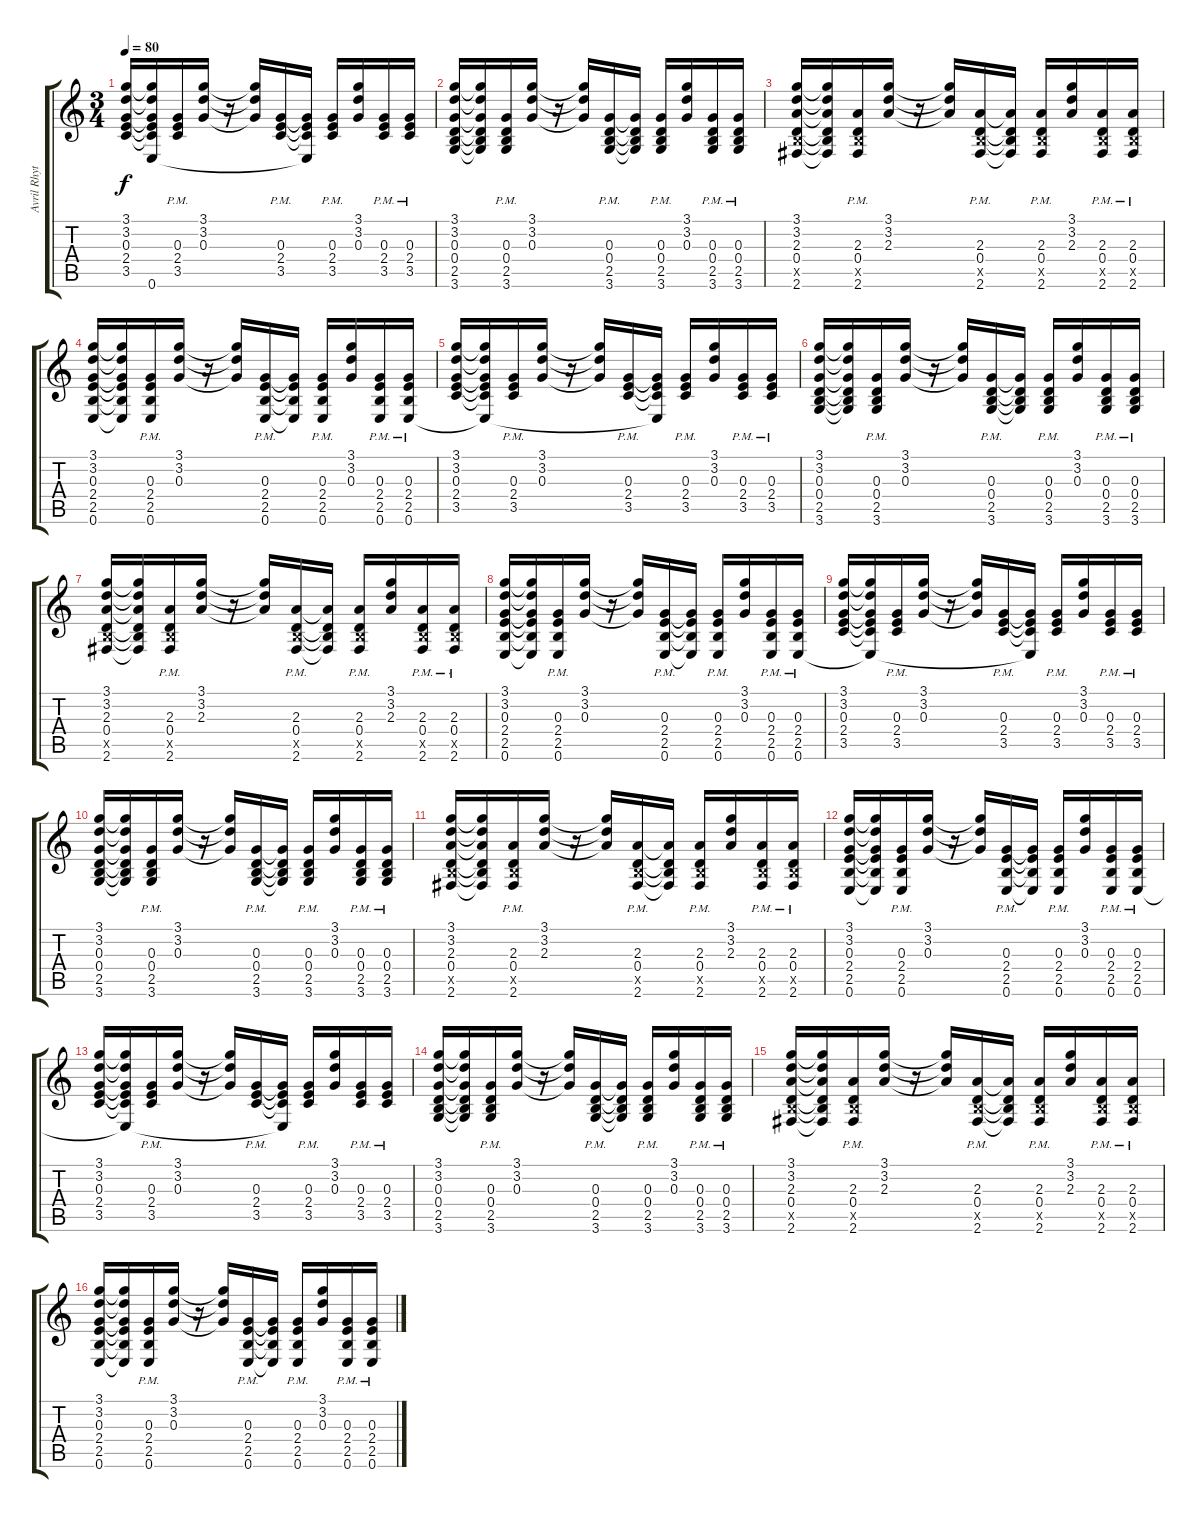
\track ("Avril Rhythm" "Avril Rhyt") {instrument distortionguitar}
\staff {score tabs}
\tuning (E4 B3 G3 D3 A2 E2) {hide}
\ts (3 4)
\tempo 80
\clef g2
\ks c
(3.1 3.2 0.3 2.4 3.5).16{dy f} (3.1{t} 3.2{t} 0.3{t} 2.4{t} 3.5{t} 0.6{t}).16 (0.3{pm} 2.4{pm} 3.5{pm}).16 (3.1 3.2 0.3).16 r.16 (3.1{t} 3.2{t} 0.3{t}).16 (0.3{pm} 2.4{pm} 3.5{pm}).16 (0.3{t} 2.4{t} 3.5{t} 0.6{t}).16 (0.3{pm} 2.4{pm} 3.5{pm}).16 (3.1 3.2 0.3).16 (0.3{pm} 2.4{pm} 3.5{pm}).16 (0.3{pm} 2.4{pm} 3.5{pm}).16 |
(3.1 3.2 0.3 0.4 2.5 3.6).16 (3.1{t} 3.2{t} 0.3{t} 0.4{t} 2.5{t} 3.6{t}).16 (0.3{pm} 0.4{pm} 2.5{pm} 3.6{pm}).16 (3.1 3.2 0.3).16 r.16 (3.1{t} 3.2{t} 0.3{t}).16 (0.3{pm} 0.4{pm} 2.5{pm} 3.6).16 (0.3{t} 0.4{t} 2.5{t} 3.6{t}).16 (0.3{pm} 0.4{pm} 2.5{pm} 3.6{pm}).16 (3.1 3.2 0.3).16 (0.3{pm} 0.4{pm} 2.5{pm} 3.6{pm}).16 (0.3{pm} 0.4{pm} 2.5{pm} 3.6{pm}).16 |
(3.1 3.2 2.3 0.4 2.5{x} 2.6).16 (3.1{t} 3.2{t} 2.3{t} 0.4{t} 2.5{t} 2.6{t}).16 (2.3{pm} 0.4{pm} 2.5{pm x} 2.6{pm}).16 (3.1 3.2 2.3).16 r.16 (3.1{t} 3.2{t} 2.3{t}).16 (2.3{pm} 0.4{pm} 2.5{pm x} 2.6).16 (2.3{t} 0.4{t} 2.5{t} 2.6{t}).16 (2.3{pm} 0.4{pm} 2.5{pm x} 2.6{pm}).16 (3.1 3.2 2.3).16 (2.3{pm} 0.4{pm} 2.5{pm x} 2.6{pm}).16 (2.3{pm} 0.4{pm} 2.5{pm x} 2.6{pm}).16 |
(3.1 3.2 0.3 2.4 2.5 0.6).16 (3.1{t} 3.2{t} 0.3{t} 2.4{t} 2.5{t} 0.6{t}).16 (0.3{pm} 2.4{pm} 2.5{pm} 0.6{pm}).16 (3.1 3.2 0.3).16 r.16 (3.1{t} 3.2{t} 0.3{t}).16 (0.3{pm} 2.4{pm} 2.5{pm} 0.6).16 (0.3{t} 2.4{t} 2.5{t} 0.6{t}).16 (0.3{pm} 2.4{pm} 2.5{pm} 0.6{pm}).16 (3.1 3.2 0.3).16 (0.3{pm} 2.4{pm} 2.5{pm} 0.6{pm}).16 (0.3{pm} 2.4{pm} 2.5{pm} 0.6{pm}).16 |
(3.1 3.2 0.3 2.4 3.5).16 (3.1{t} 3.2{t} 0.3{t} 2.4{t} 3.5{t} 0.6{t}).16 (0.3{pm} 2.4{pm} 3.5{pm}).16 (3.1 3.2 0.3).16 r.16 (3.1{t} 3.2{t} 0.3{t}).16 (0.3{pm} 2.4{pm} 3.5{pm}).16 (0.3{t} 2.4{t} 3.5{t} 0.6{t}).16 (0.3{pm} 2.4{pm} 3.5{pm}).16 (3.1 3.2 0.3).16 (0.3{pm} 2.4{pm} 3.5{pm}).16 (0.3{pm} 2.4{pm} 3.5{pm}).16 |
(3.1 3.2 0.3 0.4 2.5 3.6).16 (3.1{t} 3.2{t} 0.3{t} 0.4{t} 2.5{t} 3.6{t}).16 (0.3{pm} 0.4{pm} 2.5{pm} 3.6{pm}).16 (3.1 3.2 0.3).16 r.16 (3.1{t} 3.2{t} 0.3{t}).16 (0.3{pm} 0.4{pm} 2.5{pm} 3.6).16 (0.3{t} 0.4{t} 2.5{t} 3.6{t}).16 (0.3{pm} 0.4{pm} 2.5{pm} 3.6{pm}).16 (3.1 3.2 0.3).16 (0.3{pm} 0.4{pm} 2.5{pm} 3.6{pm}).16 (0.3{pm} 0.4{pm} 2.5{pm} 3.6{pm}).16 |
(3.1 3.2 2.3 0.4 2.5{x} 2.6).16 (3.1{t} 3.2{t} 2.3{t} 0.4{t} 2.5{t} 2.6{t}).16 (2.3{pm} 0.4{pm} 2.5{pm x} 2.6{pm}).16 (3.1 3.2 2.3).16 r.16 (3.1{t} 3.2{t} 2.3{t}).16 (2.3{pm} 0.4{pm} 2.5{pm x} 2.6).16 (2.3{t} 0.4{t} 2.5{t} 2.6{t}).16 (2.3{pm} 0.4{pm} 2.5{pm x} 2.6{pm}).16 (3.1 3.2 2.3).16 (2.3{pm} 0.4{pm} 2.5{pm x} 2.6{pm}).16 (2.3{pm} 0.4{pm} 2.5{pm x} 2.6{pm}).16 |
(3.1 3.2 0.3 2.4 2.5 0.6).16 (3.1{t} 3.2{t} 0.3{t} 2.4{t} 2.5{t} 0.6{t}).16 (0.3{pm} 2.4{pm} 2.5{pm} 0.6{pm}).16 (3.1 3.2 0.3).16 r.16 (3.1{t} 3.2{t} 0.3{t}).16 (0.3{pm} 2.4{pm} 2.5{pm} 0.6).16 (0.3{t} 2.4{t} 2.5{t} 0.6{t}).16 (0.3{pm} 2.4{pm} 2.5{pm} 0.6{pm}).16 (3.1 3.2 0.3).16 (0.3{pm} 2.4{pm} 2.5{pm} 0.6{pm}).16 (0.3{pm} 2.4{pm} 2.5{pm} 0.6{pm}).16 |
(3.1 3.2 0.3 2.4 3.5).16 (3.1{t} 3.2{t} 0.3{t} 2.4{t} 3.5{t} 0.6{t}).16 (0.3{pm} 2.4{pm} 3.5{pm}).16 (3.1 3.2 0.3).16 r.16 (3.1{t} 3.2{t} 0.3{t}).16 (0.3{pm} 2.4{pm} 3.5{pm}).16 (0.3{t} 2.4{t} 3.5{t} 0.6{t}).16 (0.3{pm} 2.4{pm} 3.5{pm}).16 (3.1 3.2 0.3).16 (0.3{pm} 2.4{pm} 3.5{pm}).16 (0.3{pm} 2.4{pm} 3.5{pm}).16 |
(3.1 3.2 0.3 0.4 2.5 3.6).16 (3.1{t} 3.2{t} 0.3{t} 0.4{t} 2.5{t} 3.6{t}).16 (0.3{pm} 0.4{pm} 2.5{pm} 3.6{pm}).16 (3.1 3.2 0.3).16 r.16 (3.1{t} 3.2{t} 0.3{t}).16 (0.3{pm} 0.4{pm} 2.5{pm} 3.6).16 (0.3{t} 0.4{t} 2.5{t} 3.6{t}).16 (0.3{pm} 0.4{pm} 2.5{pm} 3.6{pm}).16 (3.1 3.2 0.3).16 (0.3{pm} 0.4{pm} 2.5{pm} 3.6{pm}).16 (0.3{pm} 0.4{pm} 2.5{pm} 3.6{pm}).16 |
(3.1 3.2 2.3 0.4 2.5{x} 2.6).16 (3.1{t} 3.2{t} 2.3{t} 0.4{t} 2.5{t} 2.6{t}).16 (2.3{pm} 0.4{pm} 2.5{pm x} 2.6{pm}).16 (3.1 3.2 2.3).16 r.16 (3.1{t} 3.2{t} 2.3{t}).16 (2.3{pm} 0.4{pm} 2.5{pm x} 2.6).16 (2.3{t} 0.4{t} 2.5{t} 2.6{t}).16 (2.3{pm} 0.4{pm} 2.5{pm x} 2.6{pm}).16 (3.1 3.2 2.3).16 (2.3{pm} 0.4{pm} 2.5{pm x} 2.6{pm}).16 (2.3{pm} 0.4{pm} 2.5{pm x} 2.6{pm}).16 |
(3.1 3.2 0.3 2.4 2.5 0.6).16 (3.1{t} 3.2{t} 0.3{t} 2.4{t} 2.5{t} 0.6{t}).16 (0.3{pm} 2.4{pm} 2.5{pm} 0.6{pm}).16 (3.1 3.2 0.3).16 r.16 (3.1{t} 3.2{t} 0.3{t}).16 (0.3{pm} 2.4{pm} 2.5{pm} 0.6).16 (0.3{t} 2.4{t} 2.5{t} 0.6{t}).16 (0.3{pm} 2.4{pm} 2.5{pm} 0.6{pm}).16 (3.1 3.2 0.3).16 (0.3{pm} 2.4{pm} 2.5{pm} 0.6{pm}).16 (0.3{pm} 2.4{pm} 2.5{pm} 0.6{pm}).16 |
(3.1 3.2 0.3 2.4 3.5).16 (3.1{t} 3.2{t} 0.3{t} 2.4{t} 3.5{t} 0.6{t}).16 (0.3{pm} 2.4{pm} 3.5{pm}).16 (3.1 3.2 0.3).16 r.16 (3.1{t} 3.2{t} 0.3{t}).16 (0.3{pm} 2.4{pm} 3.5{pm}).16 (0.3{t} 2.4{t} 3.5{t} 0.6{t}).16 (0.3{pm} 2.4{pm} 3.5{pm}).16 (3.1 3.2 0.3).16 (0.3{pm} 2.4{pm} 3.5{pm}).16 (0.3{pm} 2.4{pm} 3.5{pm}).16 |
(3.1 3.2 0.3 0.4 2.5 3.6).16 (3.1{t} 3.2{t} 0.3{t} 0.4{t} 2.5{t} 3.6{t}).16 (0.3{pm} 0.4{pm} 2.5{pm} 3.6{pm}).16 (3.1 3.2 0.3).16 r.16 (3.1{t} 3.2{t} 0.3{t}).16 (0.3{pm} 0.4{pm} 2.5{pm} 3.6).16 (0.3{t} 0.4{t} 2.5{t} 3.6{t}).16 (0.3{pm} 0.4{pm} 2.5{pm} 3.6{pm}).16 (3.1 3.2 0.3).16 (0.3{pm} 0.4{pm} 2.5{pm} 3.6{pm}).16 (0.3{pm} 0.4{pm} 2.5{pm} 3.6{pm}).16 |
(3.1 3.2 2.3 0.4 2.5{x} 2.6).16 (3.1{t} 3.2{t} 2.3{t} 0.4{t} 2.5{t} 2.6{t}).16 (2.3{pm} 0.4{pm} 2.5{pm x} 2.6{pm}).16 (3.1 3.2 2.3).16 r.16 (3.1{t} 3.2{t} 2.3{t}).16 (2.3{pm} 0.4{pm} 2.5{pm x} 2.6).16 (2.3{t} 0.4{t} 2.5{t} 2.6{t}).16 (2.3{pm} 0.4{pm} 2.5{pm x} 2.6{pm}).16 (3.1 3.2 2.3).16 (2.3{pm} 0.4{pm} 2.5{pm x} 2.6{pm}).16 (2.3{pm} 0.4{pm} 2.5{pm x} 2.6{pm}).16 |
(3.1 3.2 0.3 2.4 2.5 0.6).16 (3.1{t} 3.2{t} 0.3{t} 2.4{t} 2.5{t} 0.6{t}).16 (0.3{pm} 2.4{pm} 2.5{pm} 0.6{pm}).16 (3.1 3.2 0.3).16 r.16 (3.1{t} 3.2{t} 0.3{t}).16 (0.3{pm} 2.4{pm} 2.5{pm} 0.6).16 (0.3{t} 2.4{t} 2.5{t} 0.6{t}).16 (0.3{pm} 2.4{pm} 2.5{pm} 0.6{pm}).16 (3.1 3.2 0.3).16 (0.3{pm} 2.4{pm} 2.5{pm} 0.6{pm}).16 (0.3{pm} 2.4{pm} 2.5{pm} 0.6{pm}).16
